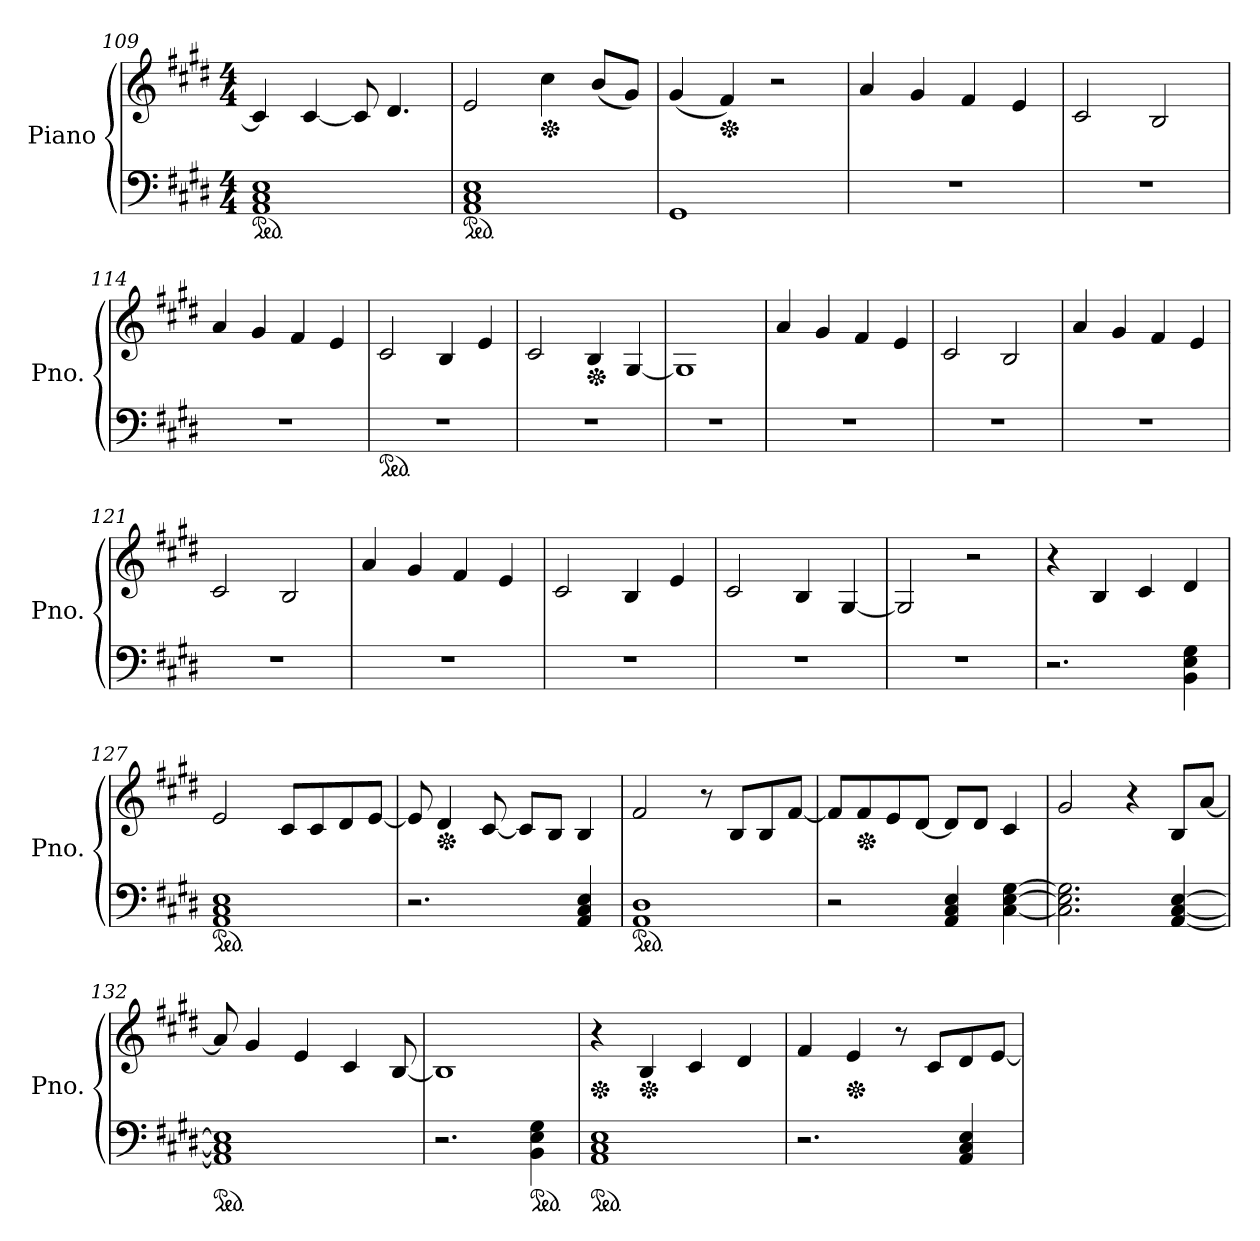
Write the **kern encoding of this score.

**kern	**kern
*part1	*part1
*staff2	*staff1
*I"Piano	*
*I'Pno.	*
*clefF4	*clefG2
*k[f#c#g#d#]	*k[f#c#g#d#]
*M4/4	*M4/4
*ped	*
=109	=109
1AA 1C# 1E	4c#/]
.	[4c#/
.	8c#/]
.	4.d#/
=110	=110
*ped	*
1AA 1C# 1E	2e/
*	*Xped
.	4cc#\
.	(8b/L
.	8g#/J)
=111	=111
1GG#	(4g#/
*	*Xped
.	4f#/)
.	2r
=112	=112
1r	4a/
.	4g#/
.	4f#/
.	4e/
!!LO:LB:g=z
=113	=113
1r	2c#/
.	2B/
=114	=114
1r	4a/
.	4g#/
.	4f#/
.	4e/
=115	=115
*ped	*
1r	2c#/
.	4B/
.	4e/
=116	=116
1r	2c#/
*	*Xped
.	4B/
.	[4G#/
=117	=117
1r	1G#]
=118	=118
1r	4a/
.	4g#/
.	4f#/
.	4e/
=119	=119
1r	2c#/
.	2B/
=120	=120
1r	4a/
.	4g#/
.	4f#/
.	4e/
=121	=121
1r	2c#/
.	2B/
=122	=122
1r	4a/
.	4g#/
.	4f#/
.	4e/
!!LO:LB:g=z
=123	=123
1r	2c#/
.	4B/
.	4e/
=124	=124
1r	2c#/
.	4B/
.	[4G#/
=125	=125
1r	2G#/]
.	2r
=126	=126
2.r	4r
.	4B/
.	4c#/
4BB\ 4E\ 4G#\	4d#/
=127	=127
*ped	*
1AA 1C# 1E	2e/
.	8c#/L
.	8c#/
.	8d#/
.	[8e/J
=128	=128
2.r	8e/]
*	*Xped
.	4d#/
.	[8c#/
.	8c#/L]
.	8B/J
4AA/ 4C#/ 4E/	4B/
=129	=129
*ped	*
1AA 1D#	2f#/
.	8r
.	8B/L
.	8B/
.	[8f#/J
!!LO:LB:g=z
=130	=130
2r	8f#/L]
*	*Xped
.	8f#/
.	8e/
.	[8d#/J
4AA/ 4C#/ 4E/	8d#/L]
.	8d#/J
[4C#\ [4E\ [4G#\	4c#/
=131	=131
2.C#\] 2.E\] 2.G#\]	2g#/
.	4r
[4AA/ [4C#/ [4E/	8B/L
.	[8a/J
=132	=132
*ped	*
1AA] 1C#] 1E]	8a/]
.	4g#/
.	4e/
.	4c#/
.	[8B/
=133	=133
2.r	1B]
*ped	*
4BB\ 4E\ 4G#\	.
=134	=134
*ped	*
*	*Xped
1AA 1C# 1E	4r
*	*Xped
.	4B/
.	4c#/
.	4d#/
=135	=135
2.r	4f#/
*	*Xped
.	4e/
.	8r
.	8c#/L
4AA/ 4C#/ 4E/	8d#/
.	[8e/J
=	=
*-	*-
